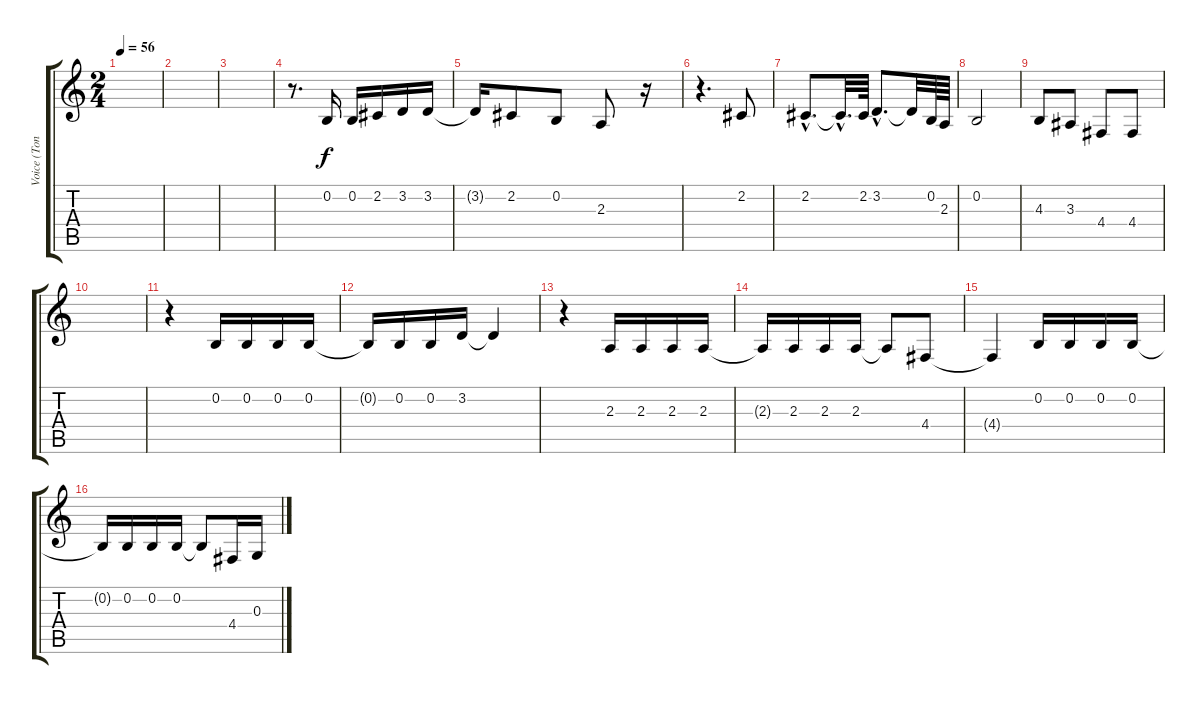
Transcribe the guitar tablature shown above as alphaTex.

\track ("Voice (Toni Braxton)" "Voice (Ton") {instrument flute}
\staff {score tabs}
\tuning (E4 B3 G3 D3 A2 E2) {hide}
\ts (2 4)
\tempo 56
\clef g2
\ks c
|
|
|
r.8{d} 0.2.16 0.2.16 2.2.16 3.2.16 3.2.16 |
3.2{t}.16 2.2.8 0.2.8 2.3.8 r.16 |
r.4{d} 2.2.8 |
2.2{hac}.8{d} 2.2{hac t}.32{d} 2.2.64 3.2{hac}.8{d} 3.2{t}.32 0.2.64 2.3.64 |
0.2.2 |
4.3.8 3.3.8 4.4.8 4.4.8 |
|
r.4 0.2.16 0.2.16 0.2.16 0.2.16 |
0.2{t}.16 0.2.16 0.2.16 3.2.16 3.2{t}.4 |
r.4 2.3.16 2.3.16 2.3.16 2.3.16 |
2.3{t}.16 2.3.16 2.3.16 2.3.16 2.3{t}.8 4.4.8 |
4.4{t}.4 0.2.16 0.2.16 0.2.16 0.2.16 |
0.2{t}.16 0.2.16 0.2.16 0.2.16 0.2{t}.8 4.4.16 0.3.16
